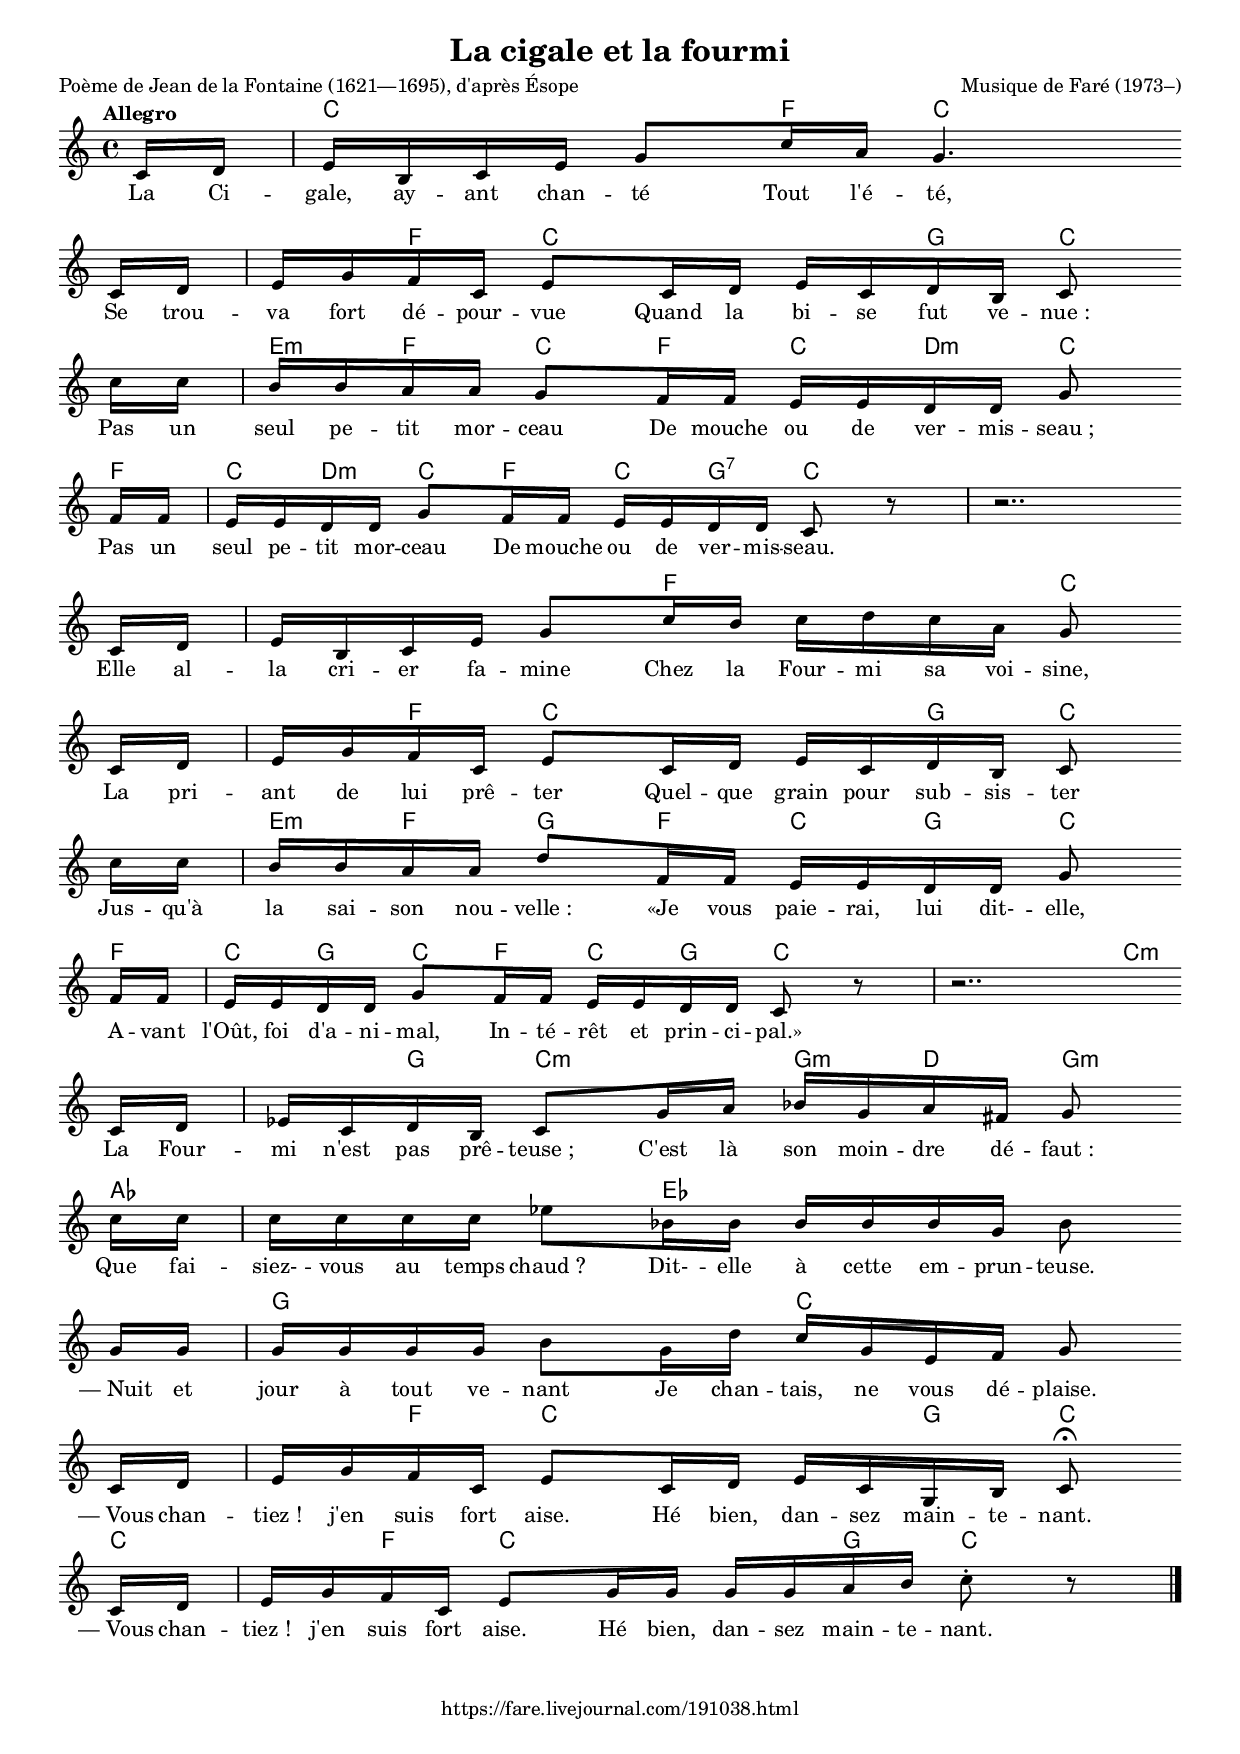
\version "2.14.2"

\paper{
    between-system-space = .5\cm
    between-system-padding = #1
    ragged-bottom=##f
    ragged-last-bottom=##f
    indent = 0\cm
}
#(set-global-staff-size 17) % default is 20 and causes break into two pages.

\header{
  title = "La cigale et la fourmi"
  poet = "Poème de Jean de la Fontaine (1621—1695), d'après Ésope"
  composer = "Musique de Faré (1973–)"
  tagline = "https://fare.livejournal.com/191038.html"
}

melody = \relative c'
{
  \key c \major  \tempo "Allegro"  \time 4/4

  \partial 8 c16 d | e b c e  g8
  c16 a  g4.  \bar "" \break
  c,16 d | e g f c  e8
  c16 d  e c d b  c8 \bar "" \break
  c'16 c | b b a a  g8
  f16 f  e e d d  g8 \bar "" \break
  f16 f | e e d d  g8
  f16 f  e e d d  c8
  r8 | r2.. \bar "" \break
  c16 d | e b c e  g8
  c16 b  c d c a  g8 \bar "" \break
  c,16 d | e g f c  e8
  c16 d  e c d b  c8 \bar "" \break
  c'16 c | b b a a  d8
  f,16 f  e e d d  g8 \bar "" \break
  f16 f | e e d d  g8
  f16 f  e e d d c8
  r8 | r2.. \bar "" \break
  c16 d | ees c d b  c8
  g'16 a  bes g a fis  g8 \bar "" \break
  c16 c | c c c c  ees8
  bes16 bes  bes bes bes g  bes8 \bar "" \break
  g16 g | g g g g  b8
  g16 d'  c g e f  g8 \bar "" \break
  c,16 d | e g f c  e8
  c16 d  e c g b  c8\fermata \bar "" \break
  c16 d | e g f c  e8
  g16 g  g g a b  c8-.
  r8 \bar"|."
}

harmonies = \chordmode {
  \partial 8 s8 | c4. f8 c2 | c8 f c4. g8
  c4 | e8:m f c f c d:m c f | c d:m c f c g:7 c4 | c1 |
  c4. f c4 | c8 f c4. g8 c4 | e8:m f g f c g c f | c g c f c g c4 | c2.
  c4:m | c8:m g c4:m g8:m d g:m aes | aes4. ees8 ees2 |
  g2 c | c8 f c c c g c c | c f c c c g c s |
}

text = \lyricmode {
  La Ci -- "gale," ay -- ant chan -- té
      Tout l'é -- "té,"
  Se trou -- va fort dé -- pour -- vue
  Quand la bi -- se fut ve -- "nue :"
  Pas un seul pe -- tit mor -- ceau
  De mouche ou de ver -- mis -- "seau ;"
  Pas un seul pe -- tit mor -- ceau
  De mouche ou de ver -- mis -- seau.
  Elle al -- la cri -- er fa -- mine
  Chez la Four -- mi sa voi -- "sine,"
  La pri -- ant de lui prê -- ter
  Quel -- que grain pour sub -- sis -- ter
  Jus -- "qu'à" la sai -- son nou -- "velle :"
  «Je vous paie -- rai, lui dit- -- "elle,"
  A -- vant l'Oût, foi d'a -- ni -- "mal,"
  In -- té -- rêt et prin -- ci -- pal.»
  La Four -- mi n'est pas prê -- "teuse ;"
  C'est là son moin -- dre dé -- "faut :"
  Que fai -- siez- -- vous au temps "chaud ?"
  Dit- -- elle à cette em -- prun -- teuse.
  "— Nuit" et jour à tout ve -- nant
  Je chan -- tais, ne vous dé -- plaise.
  "— Vous" chan -- "tiez !" j'en suis fort aise.
  Hé bien, dan -- sez main -- te -- nant.
  "— Vous" chan -- "tiez !" j'en suis fort aise.
  Hé "bien," dan -- sez main -- te -- nant.
}

\score {
  <<
    \new ChordNames {
      \set chordChanges = ##t
      \harmonies
    }
    \override Score.BarNumber #'break-visibility = #'#(#f #f #f)
    \new Voice = "one" { \autoBeamOn \melody }
    \new Lyrics \lyricsto "one" \text
  >>
  \layout { }
  \midi { }
}
\markup{ }
